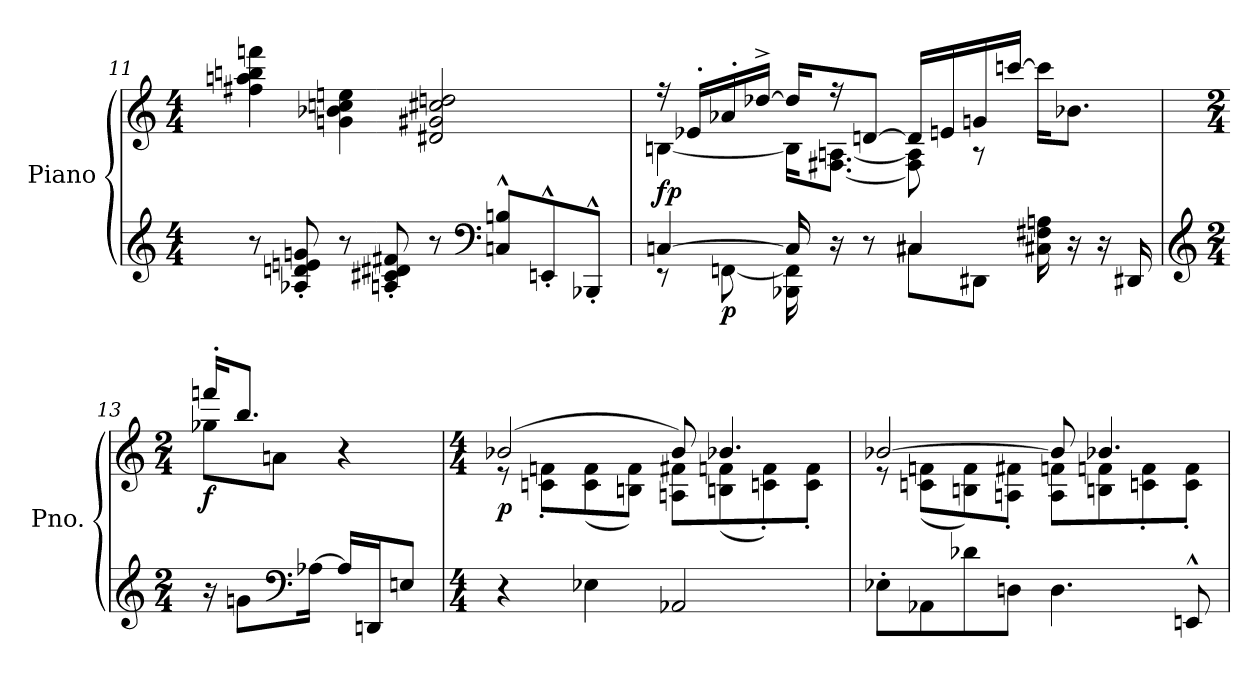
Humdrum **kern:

**kern	**kern	**dynam
*part1	*part1	*part1
*staff2	*staff1	*staff1/2
*I"Piano	*	*
*I'Pno.	*	*
!!LO:LB:g=z
*clefG2	*clefG2	*
*k[]	*k[]	*
*M4/4	*M4/4	*
=11	=11	=11
8r	4ff#X\ 4aan\ 4bbn\ 4fffn\	.
8A-X/' 8dn/' 8en/' 8gn/'	.	.
8r	4gn\ 4b-X\ 4ccn\ 4een\	.
8An/' 8c#X/' 8d#X/' 8f#X/'	.	.
8r	2d#X/ 2g#X/ 2cc#X/ 2ddn/	.
*clefF4	*	*
8Cn/^^ 8Bn/^^L	.	.
8EEn'^^/	.	.
8BBB-X'^^/J	.	.
=12	=12	=12
*^	*^	*
!	!	!	!	!LO:DY:b
[4Cn/	8r	16r	[4Bn\	fp
.	.	16e-X'/LL	.	.
!	!	!	!	!LO:DY:b=2
.	[8FFn\	16a-X'/	.	p
.	.	[16dd-X^/JJ	.	.
16C/]	16BBB-X\ 16FF\]	16dd-/KL]	16B\KL]	.
16r	8.ryy	16r	[8.F#X\ [8.An\J	.
8r	.	[8dn/J	.	.
4C#X/	8C#\L	16d/LL]	8F#\] 8A\]	.
.	.	16en/	.	.
.	8DD#X\J	16gn/	8r	.
.	.	[16cccn/JJ	.	.
16C#X\ 16F#X\ 16An\	4ryy	16ccc\KL]	4ryy	.
16r	.	8.b-X\J	.	.
16r	.	.	.	.
16DD#X/	.	.	.	.
*v	*v	*	*	*
!!LO:PB:g=z	!!
=13	=13	=13	=13
*clefG2	*	*	*
*M2/4	*M2/4	*	*
!	!	!	!LO:DY:b
16r	16fffn'/KL	8gg-X\L	f
8gn\L	8.bb/J	.	.
.	.	8an\J	.
*clefF4	*	*	*
[16A-X\Jk	.	.	.
16A-/LL]	4r	4ryy	.
16DDn/J	.	.	.
8En/J	.	.	.
=14	=14	=14	=14
*M4/4	*M4/4	*	*
!	!	!	!LO:DY:b
4r	(>2b-X/	8r	p
.	.	8cn\' 8fn\'L	.
4E-X\	.	(<8c\ 8f\	.
.	.	8Bn\ 8f\J)	.
2AA-X/	8b-/)	8An\ 8f#X\L	.
.	4.b-X/	(<8Bn\ 8fn\	.
.	.	8cn\' 8f\')	.
.	.	8c\' 8f\'J	.
!!LO:LB:g=z	!!
=15	=15	=15	=15
8E-X'\L	[2b-X/	8r	.
8AA-X\	.	(<8cn\ 8fn\L	.
8d-X\	.	8Bn\ 8f\)	.
8Dn\J	.	8An\' 8f#X\'J	.
4.D\	8b-/]	8A\ 8fn\L	.
.	4.b-X/	8Bn\ 8fn\	.
.	.	8cn\' 8f\'	.
8EEn^^/	.	8c\' 8f\'J	.
*	*v	*v	*
=	=	=
*-	*-	*-
